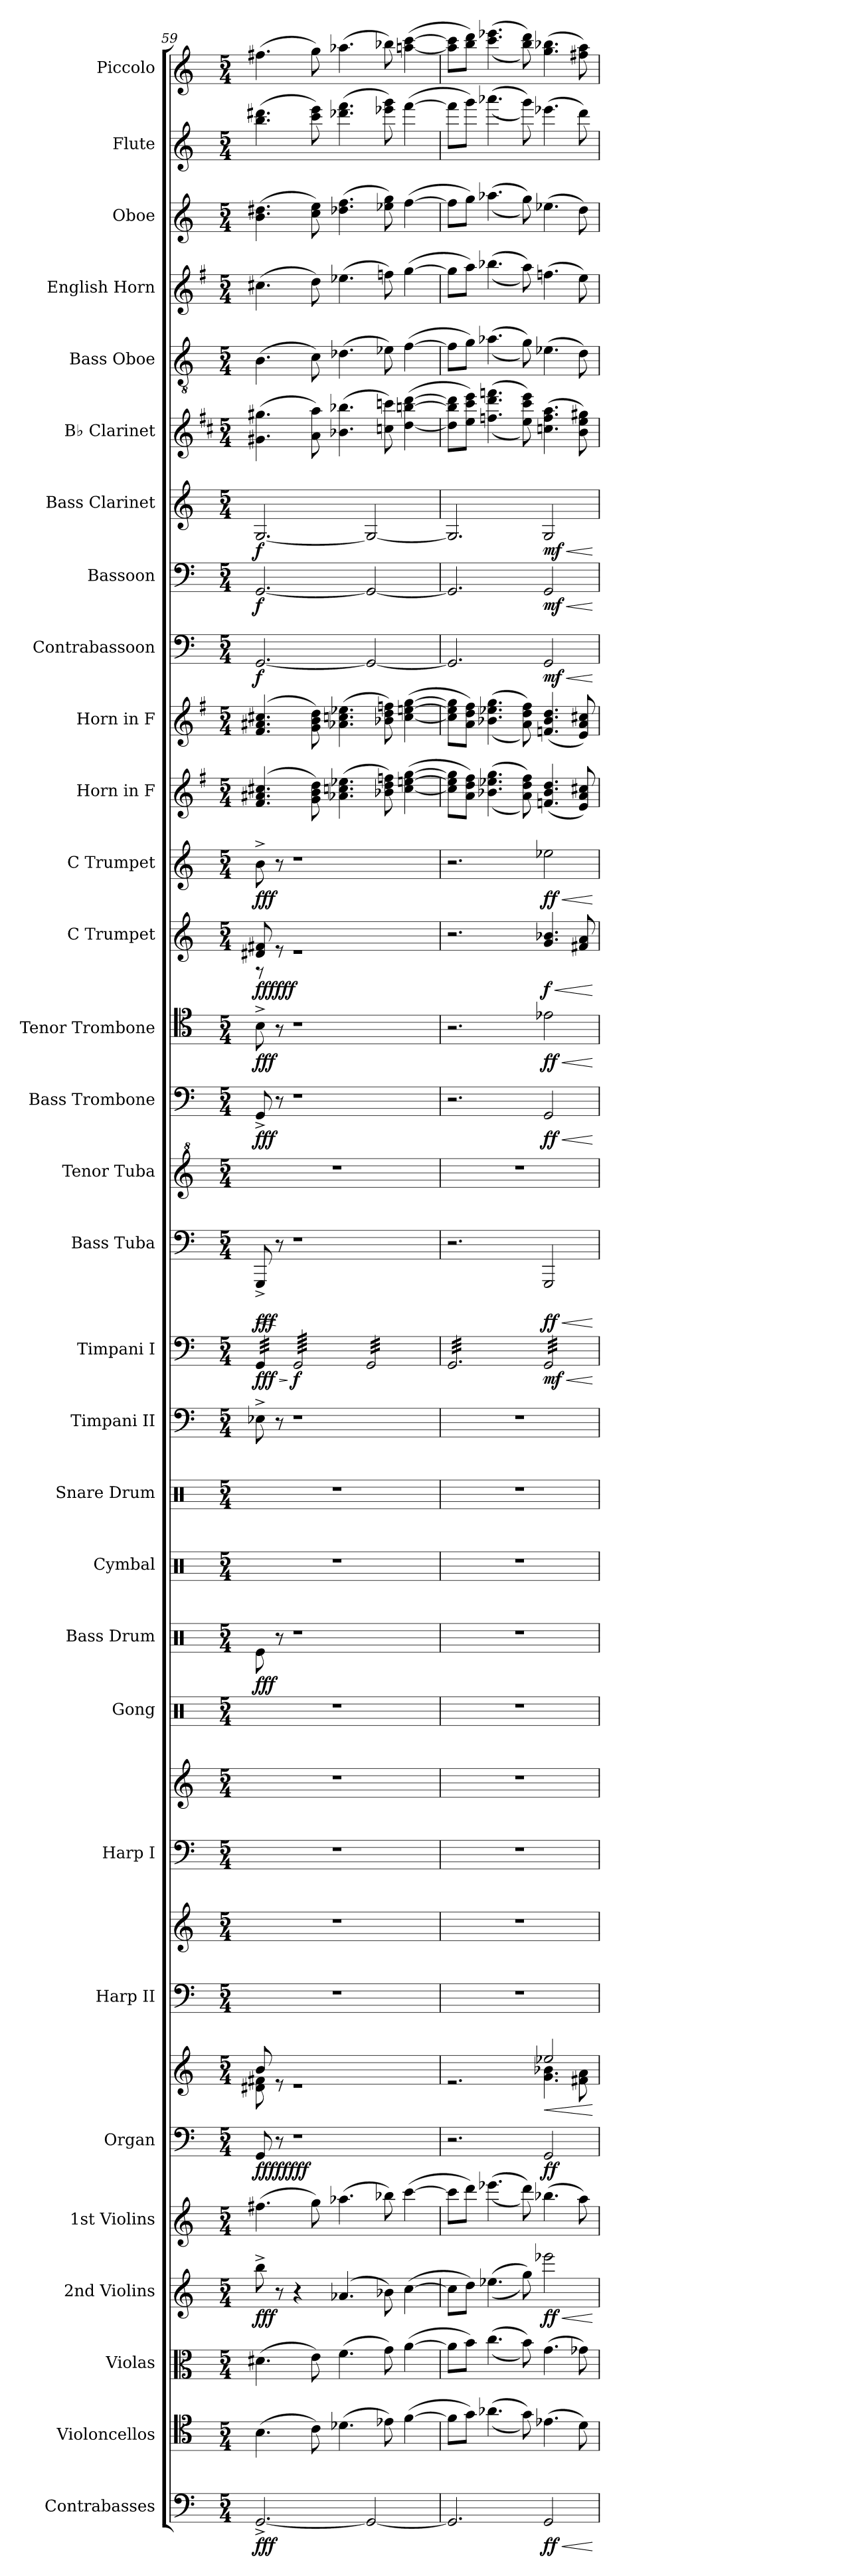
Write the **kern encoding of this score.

**kern	**dynam	**kern	**kern	**kern	**dynam	**kern	**kern	**kern	**dynam	**kern	**kern	**kern	**kern	**kern	**kern	**dynam	**kern	**kern	**kern	**kern	**dynam	**kern	**dynam	**kern	**kern	**dynam	**kern	**dynam	**kern	**dynam	**kern	**dynam	**kern	**kern	**kern	**dynam	**kern	**dynam	**kern	**dynam	**kern	**kern	**kern	**kern	**kern	**kern
*part31	*part31	*part30	*part29	*part28	*part28	*part27	*part26	*part26	*part26	*part25	*part25	*part24	*part24	*part23	*part22	*part22	*part21	*part20	*part19	*part18	*part18	*part17	*part17	*part16	*part15	*part15	*part14	*part14	*part13	*part13	*part12	*part12	*part11	*part10	*part9	*part9	*part8	*part8	*part7	*part7	*part6	*part5	*part4	*part3	*part2	*part1
*staff34	*staff34	*staff33	*staff32	*staff31	*staff31	*staff30	*staff29	*staff28	*staff28/29	*staff27	*staff26	*staff25	*staff24	*staff23	*staff22	*staff22	*staff21	*staff20	*staff19	*staff18	*staff18	*staff17	*staff17	*staff16	*staff15	*staff15	*staff14	*staff14	*staff13	*staff13	*staff12	*staff12	*staff11	*staff10	*staff9	*staff9	*staff8	*staff8	*staff7	*staff7	*staff6	*staff5	*staff4	*staff3	*staff2	*staff1
*I"Contrabasses	*	*I"Violoncellos	*I"Violas	*I"2nd Violins	*	*I"1st Violins	*I"Organ	*	*	*I"Harp II	*	*I"Harp I	*	*I"Gong	*I"Bass Drum	*	*I"Cymbal	*I"Snare Drum	*I"Timpani II	*I"Timpani I	*	*I"Bass Tuba	*	*I"Tenor Tuba	*I"Bass Trombone	*	*I"Tenor Trombone	*	*I"C Trumpet	*	*I"C Trumpet	*	*I"Horn in F	*I"Horn in F	*I"Contrabassoon	*	*I"Bassoon	*	*I"Bass Clarinet	*	*I"B♭ Clarinet	*I"Bass Oboe	*I"English Horn	*I"Oboe	*I"Flute	*I"Piccolo
*I'Cbs.	*	*I'Vcs.	*I'Vlas.	*I'Vlns.	*	*I'Vlns.	*I'Org.	*	*	*I'Hrp.	*	*I'Hrp.	*	*	*I'B. Dr.	*	*I'Cym.	*I'Sn. Dr.	*I'Timp.	*I'Timp.	*	*I'Tba.	*	*	*I'B. Tbn.	*	*I'T. Tbn.	*	*I'C Tpt.	*	*I'C Tpt.	*	*	*	*I'Cbsn.	*	*I'Bsn.	*	*I'B. Cl.	*	*I'B♭ Cl.	*	*I'E. Hn.	*I'Ob.	*I'Fl.	*I'Picc.
*clefF4	*	*clefC4	*clefC3	*clefG2	*	*clefG2	*clefF4	*clefG2	*	*clefF4	*clefG2	*clefF4	*clefG2	*clefX	*clefX	*	*clefX	*clefX	*clefF4	*clefF4	*	*clefF4	*	*clefG^2	*clefF4	*	*clefC4	*	*clefG2	*	*clefG2	*	*clefG2	*clefG2	*clefF4	*	*clefF4	*	*clefG2	*	*clefG2	*clefGv2	*clefG2	*clefG2	*clefG2	*clefG2
*ITrd7c12	*	*	*	*	*	*	*	*	*	*	*	*	*	*	*	*	*	*	*	*	*	*	*	*ITrd15c26	*	*	*	*	*	*	*	*	*ITrd4c7	*ITrd4c7	*ITrd7c12	*	*	*	*ITrd8c14	*	*ITrd1c2	*	*ITrd4c7	*	*	*ITrd-7c-12
*k[]	*	*k[]	*k[]	*k[]	*	*k[]	*k[]	*k[]	*	*k[]	*k[]	*k[]	*k[]	*k[]	*k[]	*	*k[]	*k[]	*k[]	*k[]	*	*k[]	*	*k[]	*k[]	*	*k[]	*	*k[]	*	*k[]	*	*k[]	*k[]	*k[]	*	*k[]	*	*k[]	*	*k[]	*k[]	*k[]	*k[]	*k[]	*k[]
*M5/4	*	*M5/4	*M5/4	*M5/4	*	*M5/4	*M5/4	*M5/4	*	*M5/4	*M5/4	*M5/4	*M5/4	*M5/4	*M5/4	*	*M5/4	*M5/4	*M5/4	*M5/4	*	*M5/4	*	*M5/4	*M5/4	*	*M5/4	*	*M5/4	*	*M5/4	*	*M5/4	*M5/4	*M5/4	*	*M5/4	*	*M5/4	*	*M5/4	*M5/4	*M5/4	*M5/4	*M5/4	*M5/4
=59	=59	=59	=59	=59	=59	=59	=59	=59	=59	=59	=59	=59	=59	=59	=59	=59	=59	=59	=59	=59	=59	=59	=59	=59	=59	=59	=59	=59	=59	=59	=59	=59	=59	=59	=59	=59	=59	=59	=59	=59	=59	=59	=59	=59	=59	=59
*	*	*	*	*	*	*	*	*^	*	*	*	*	*	*	*	*	*	*	*	*	*	*	*	*	*	*	*	*	*	*	*	*	*	*	*	*	*	*	*	*	*	*	*	*	*	*
!	!	!	!	!	!	!	!	!	!	!	!	!	!	!	!	!	!	!	!	!	!LO:TX:a:B:t=Instrument	!	!	!	!	!	!	!	!	!	!	!	!	!	!	!	!	!	!	!	!	!	!	!	!	!	!
!	!LO:DY:b	!	!	!	!LO:DY:b	!	!	!	!	!LO:DY:b=2	!	!	!	!	!	!	!	!	!	!	!	!LO:HP:b	!	!LO:HP:b	!	!	!	!	!	!	!	!	!	!	!	!	!	!	!	!	!	!	!	!	!	!	!
*	*	*	*	*	*	*	*	*	*	*	*	*	*	*	*	*	*	*	*	*	*	*	*	*	*	*	*	*	*	*^	*	*	*	*	*	*	*	*	*	*	*	*	*	*	*	*	*
!	!	!	!	!	!	!	!	!	!	!LO:DY:n=1:b	!	!	!	!	!	!	!	!	!	!	!	!	!	!	!	!	!	!	!	!	!	!	!	!	!	!	!	!	!	!	!	!	!	!	!	!	!	!
!	!	!	!	!	!	!	!	!	!	!LO:DY:n=2:b	!	!	!	!	!	!	!	!	!	!	!	!	!	!	!	!	!	!	!	!	!	!	!	!	!	!	!	!	!	!	!	!	!	!	!	!	!	!
!	!	!	!	!	!	!	!	!	!	!LO:DY:n=3:b	!	!	!	!	!	!	!LO:DY:b	!	!	!	!	!LO:DY:n=1:b	!	!LO:DY:n=1:b	!	!	!LO:DY:b	!	!LO:DY:b	!	!	!LO:DY:b	!	!	!	!	!	!	!	!	!	!	!	!	!	!	!	!
!	!	!	!	!	!	!	!	!	!	!	!	!	!	!	!	!	!	!	!	!	!	!	!	!	!	!	!	!	!	!	!	!LO:DY:n=1:b	!	!	!	!	!	!	!	!	!	!	!	!	!	!	!	!
!	!	!	!	!	!	!	!	!	!	!	!	!	!	!	!	!	!	!	!	!	!	!	!	!	!	!	!	!	!	!	!	!LO:DY:n=2:b	!	!LO:DY:b	!	!	!	!LO:DY:b	!	!LO:DY:b	!	!LO:DY:b	!	!	!	!	!	!
*	*	*	*	*	*	*	*	*	*	*	*	*	*	*	*	*	*	*	*	*	*tremolo	*	*	*	*	*	*	*	*	*	*	*	*	*	*	*	*	*	*	*	*	*	*	*	*	*	*	*
[2.GGG^/	fff	(4.B\	(4.d#X\	8bb^\	fff	(4.ff#X\	8GG/	8b/	8d#X\ 8f#X\	ff ff ff ff	4%5r	4%5r	4%5r	4%5r	4%5r	8Re\	fff	4%5r	4%5r	8E-X^\	32GG/LLL	> fff	8GGG^/	< fff	4%5r	8GG^/	fff	8B^\	fff	8d#X/ 8f#X/	8r	ff ff ff	8b^\	fff	(4.B/ 4.d#X/ 4.f#X/	(4.B/ 4.d#X/ 4.f#X/	[2.GGG/	f	[2.GG/	f	[2.GG/	f	(4.f#X\ 4.ff#X\	(4.B\	(4.f#X\	(4.b\ 4.dd#X\	(4.bb\ 4.ddd#X\	(4.fff#X\
.	.	.	.	.	.	.	.	.	.	.	.	.	.	.	.	.	.	.	.	.	32GG/	.	.	.	.	.	.	.	.	.	.	.	.	.	.	.	.	.	.	.	.	.	.	.	.	.	.	.
.	.	.	.	.	.	.	.	.	.	.	.	.	.	.	.	.	.	.	.	.	32GG/	.	.	.	.	.	.	.	.	.	.	.	.	.	.	.	.	.	.	.	.	.	.	.	.	.	.	.
.	.	.	.	.	.	.	.	.	.	.	.	.	.	.	.	.	.	.	.	.	32GG/	.	.	.	.	.	.	.	.	.	.	.	.	.	.	.	.	.	.	.	.	.	.	.	.	.	.	.
.	.	.	.	8r	.	.	8r	8re	1ryy	.	.	.	.	.	.	8r	.	.	.	8r	32GG/	.	8r	[	.	8r	.	8r	.	8re	1ryy	.	8r	.	.	.	.	.	.	.	.	.	.	.	.	.	.	.
.	.	.	.	.	.	.	.	.	.	.	.	.	.	.	.	.	.	.	.	.	32GG/	.	.	.	.	.	.	.	.	.	.	.	.	.	.	.	.	.	.	.	.	.	.	.	.	.	.	.
.	.	.	.	.	.	.	.	.	.	.	.	.	.	.	.	.	.	.	.	.	32GG/	.	.	.	.	.	.	.	.	.	.	.	.	.	.	.	.	.	.	.	.	.	.	.	.	.	.	.
.	.	.	.	.	.	.	.	.	.	.	.	.	.	.	.	.	.	.	.	.	32GG/JJJ	.	.	.	.	.	.	.	.	.	.	.	.	.	.	.	.	.	.	.	.	.	.	.	.	.	.	.
!	!	!	!	!	!	!	!	!	!	!	!	!	!	!	!	!	!	!	!	!	!	!LO:DY:n=2:b	!	!	!	!	!	!	!	!	!	!	!	!	!	!	!	!	!	!	!	!	!	!	!	!	!	!
.	.	.	.	4r	.	.	1r	1re	.	.	.	.	.	.	.	1r	.	.	.	1r	64GG/LLLL	] f	1r	.	.	1r	.	1r	.	1re	.	.	1r	.	.	.	.	.	.	.	.	.	.	.	.	.	.	.
.	.	.	.	.	.	.	.	.	.	.	.	.	.	.	.	.	.	.	.	.	64GG/	.	.	.	.	.	.	.	.	.	.	.	.	.	.	.	.	.	.	.	.	.	.	.	.	.	.	.
.	.	.	.	.	.	.	.	.	.	.	.	.	.	.	.	.	.	.	.	.	64GG/	.	.	.	.	.	.	.	.	.	.	.	.	.	.	.	.	.	.	.	.	.	.	.	.	.	.	.
.	.	.	.	.	.	.	.	.	.	.	.	.	.	.	.	.	.	.	.	.	64GG/	.	.	.	.	.	.	.	.	.	.	.	.	.	.	.	.	.	.	.	.	.	.	.	.	.	.	.
.	.	.	.	.	.	.	.	.	.	.	.	.	.	.	.	.	.	.	.	.	64GG/	.	.	.	.	.	.	.	.	.	.	.	.	.	.	.	.	.	.	.	.	.	.	.	.	.	.	.
.	.	.	.	.	.	.	.	.	.	.	.	.	.	.	.	.	.	.	.	.	64GG/	.	.	.	.	.	.	.	.	.	.	.	.	.	.	.	.	.	.	.	.	.	.	.	.	.	.	.
.	.	.	.	.	.	.	.	.	.	.	.	.	.	.	.	.	.	.	.	.	64GG/	.	.	.	.	.	.	.	.	.	.	.	.	.	.	.	.	.	.	.	.	.	.	.	.	.	.	.
.	.	.	.	.	.	.	.	.	.	.	.	.	.	.	.	.	.	.	.	.	64GG/	.	.	.	.	.	.	.	.	.	.	.	.	.	.	.	.	.	.	.	.	.	.	.	.	.	.	.
.	.	8c\)	8e\)	.	.	8gg\)	.	.	.	.	.	.	.	.	.	.	.	.	.	.	64GG/	.	.	.	.	.	.	.	.	.	.	.	.	.	8c\ 8e\ 8g\)	8c\ 8e\ 8g\)	.	.	.	.	.	.	8g\ 8gg\)	8c\)	8g\)	8cc\ 8ee\)	8ccc\ 8eee\)	8ggg\)
.	.	.	.	.	.	.	.	.	.	.	.	.	.	.	.	.	.	.	.	.	64GG/	.	.	.	.	.	.	.	.	.	.	.	.	.	.	.	.	.	.	.	.	.	.	.	.	.	.	.
.	.	.	.	.	.	.	.	.	.	.	.	.	.	.	.	.	.	.	.	.	64GG/	.	.	.	.	.	.	.	.	.	.	.	.	.	.	.	.	.	.	.	.	.	.	.	.	.	.	.
.	.	.	.	.	.	.	.	.	.	.	.	.	.	.	.	.	.	.	.	.	64GG/	.	.	.	.	.	.	.	.	.	.	.	.	.	.	.	.	.	.	.	.	.	.	.	.	.	.	.
.	.	.	.	.	.	.	.	.	.	.	.	.	.	.	.	.	.	.	.	.	64GG/	.	.	.	.	.	.	.	.	.	.	.	.	.	.	.	.	.	.	.	.	.	.	.	.	.	.	.
.	.	.	.	.	.	.	.	.	.	.	.	.	.	.	.	.	.	.	.	.	64GG/	.	.	.	.	.	.	.	.	.	.	.	.	.	.	.	.	.	.	.	.	.	.	.	.	.	.	.
.	.	.	.	.	.	.	.	.	.	.	.	.	.	.	.	.	.	.	.	.	64GG/	.	.	.	.	.	.	.	.	.	.	.	.	.	.	.	.	.	.	.	.	.	.	.	.	.	.	.
.	.	.	.	.	.	.	.	.	.	.	.	.	.	.	.	.	.	.	.	.	64GG/	.	.	.	.	.	.	.	.	.	.	.	.	.	.	.	.	.	.	.	.	.	.	.	.	.	.	.
.	.	(4.d-X\	(4.f\	(4.a-X/	.	(4.aa-X\	.	.	.	.	.	.	.	.	.	.	.	.	.	.	64GG/	.	.	.	.	.	.	.	.	.	.	.	.	.	(4.d-X\ 4.fn\ 4.a-X\	(4.d-X\ 4.fn\ 4.a-X\	.	.	.	.	.	.	(4.a-X\ 4.aa-X\	(4.d-X\	(4.a-X\	(4.dd-X\ 4.ff\	(4.ddd-X\ 4.fff\	(4.aaa-X\
.	.	.	.	.	.	.	.	.	.	.	.	.	.	.	.	.	.	.	.	.	64GG/	.	.	.	.	.	.	.	.	.	.	.	.	.	.	.	.	.	.	.	.	.	.	.	.	.	.	.
.	.	.	.	.	.	.	.	.	.	.	.	.	.	.	.	.	.	.	.	.	64GG/	.	.	.	.	.	.	.	.	.	.	.	.	.	.	.	.	.	.	.	.	.	.	.	.	.	.	.
.	.	.	.	.	.	.	.	.	.	.	.	.	.	.	.	.	.	.	.	.	64GG/	.	.	.	.	.	.	.	.	.	.	.	.	.	.	.	.	.	.	.	.	.	.	.	.	.	.	.
.	.	.	.	.	.	.	.	.	.	.	.	.	.	.	.	.	.	.	.	.	64GG/	.	.	.	.	.	.	.	.	.	.	.	.	.	.	.	.	.	.	.	.	.	.	.	.	.	.	.
.	.	.	.	.	.	.	.	.	.	.	.	.	.	.	.	.	.	.	.	.	64GG/	.	.	.	.	.	.	.	.	.	.	.	.	.	.	.	.	.	.	.	.	.	.	.	.	.	.	.
.	.	.	.	.	.	.	.	.	.	.	.	.	.	.	.	.	.	.	.	.	64GG/	.	.	.	.	.	.	.	.	.	.	.	.	.	.	.	.	.	.	.	.	.	.	.	.	.	.	.
.	.	.	.	.	.	.	.	.	.	.	.	.	.	.	.	.	.	.	.	.	64GG/	.	.	.	.	.	.	.	.	.	.	.	.	.	.	.	.	.	.	.	.	.	.	.	.	.	.	.
.	.	.	.	.	.	.	.	.	.	.	.	.	.	.	.	.	.	.	.	.	64GG/	.	.	.	.	.	.	.	.	.	.	.	.	.	.	.	.	.	.	.	.	.	.	.	.	.	.	.
.	.	.	.	.	.	.	.	.	.	.	.	.	.	.	.	.	.	.	.	.	64GG/	.	.	.	.	.	.	.	.	.	.	.	.	.	.	.	.	.	.	.	.	.	.	.	.	.	.	.
.	.	.	.	.	.	.	.	.	.	.	.	.	.	.	.	.	.	.	.	.	64GG/	.	.	.	.	.	.	.	.	.	.	.	.	.	.	.	.	.	.	.	.	.	.	.	.	.	.	.
.	.	.	.	.	.	.	.	.	.	.	.	.	.	.	.	.	.	.	.	.	64GG/	.	.	.	.	.	.	.	.	.	.	.	.	.	.	.	.	.	.	.	.	.	.	.	.	.	.	.
.	.	.	.	.	.	.	.	.	.	.	.	.	.	.	.	.	.	.	.	.	64GG/	.	.	.	.	.	.	.	.	.	.	.	.	.	.	.	.	.	.	.	.	.	.	.	.	.	.	.
.	.	.	.	.	.	.	.	.	.	.	.	.	.	.	.	.	.	.	.	.	64GG/	.	.	.	.	.	.	.	.	.	.	.	.	.	.	.	.	.	.	.	.	.	.	.	.	.	.	.
.	.	.	.	.	.	.	.	.	.	.	.	.	.	.	.	.	.	.	.	.	64GG/	.	.	.	.	.	.	.	.	.	.	.	.	.	.	.	.	.	.	.	.	.	.	.	.	.	.	.
.	.	.	.	.	.	.	.	.	.	.	.	.	.	.	.	.	.	.	.	.	64GG/JJJJ	.	.	.	.	.	.	.	.	.	.	.	.	.	.	.	.	.	.	.	.	.	.	.	.	.	.	.
2GGG/_	.	.	.	.	.	.	.	.	.	.	.	.	.	.	.	.	.	.	.	.	32GG/LLL	.	.	.	.	.	.	.	.	.	.	.	.	.	.	.	2GGG/_	.	2GG/_	.	2GG/_	.	.	.	.	.	.	.
.	.	.	.	.	.	.	.	.	.	.	.	.	.	.	.	.	.	.	.	.	32GG/	.	.	.	.	.	.	.	.	.	.	.	.	.	.	.	.	.	.	.	.	.	.	.	.	.	.	.
.	.	.	.	.	.	.	.	.	.	.	.	.	.	.	.	.	.	.	.	.	32GG/	.	.	.	.	.	.	.	.	.	.	.	.	.	.	.	.	.	.	.	.	.	.	.	.	.	.	.
.	.	.	.	.	.	.	.	.	.	.	.	.	.	.	.	.	.	.	.	.	32GG/	.	.	.	.	.	.	.	.	.	.	.	.	.	.	.	.	.	.	.	.	.	.	.	.	.	.	.
.	.	8e-X\)	8g\)	8b-X\)	.	8bb-X\)	.	.	.	.	.	.	.	.	.	.	.	.	.	.	32GG/	.	.	.	.	.	.	.	.	.	.	.	.	.	8e-X\ 8g\ 8b-X\)	8e-X\ 8g\ 8b-X\)	.	.	.	.	.	.	8b-X\ 8bb-X\)	8e-X\)	8b-X\)	8ee-X\ 8gg\)	8eee-X\ 8ggg\)	8bbb-X\)
.	.	.	.	.	.	.	.	.	.	.	.	.	.	.	.	.	.	.	.	.	32GG/	.	.	.	.	.	.	.	.	.	.	.	.	.	.	.	.	.	.	.	.	.	.	.	.	.	.	.
.	.	.	.	.	.	.	.	.	.	.	.	.	.	.	.	.	.	.	.	.	32GG/	.	.	.	.	.	.	.	.	.	.	.	.	.	.	.	.	.	.	.	.	.	.	.	.	.	.	.
.	.	.	.	.	.	.	.	.	.	.	.	.	.	.	.	.	.	.	.	.	32GG/	.	.	.	.	.	.	.	.	.	.	.	.	.	.	.	.	.	.	.	.	.	.	.	.	.	.	.
.	.	([4f\	([4a\	([4cc\	.	([4ccc\	.	.	.	.	.	.	.	.	.	.	.	.	.	.	32GG/	.	.	.	.	.	.	.	.	.	.	.	.	.	([4f\ [4an\ [4cc\	([4f\ [4an\ [4cc\	.	.	.	.	.	.	([4cc\ [4aan\ [4ccc\	([4f\	([4cc\	([4ff\	([4fff\	([4aaan\ [4cccc\
.	.	.	.	.	.	.	.	.	.	.	.	.	.	.	.	.	.	.	.	.	32GG/	.	.	.	.	.	.	.	.	.	.	.	.	.	.	.	.	.	.	.	.	.	.	.	.	.	.	.
.	.	.	.	.	.	.	.	.	.	.	.	.	.	.	.	.	.	.	.	.	32GG/	.	.	.	.	.	.	.	.	.	.	.	.	.	.	.	.	.	.	.	.	.	.	.	.	.	.	.
.	.	.	.	.	.	.	.	.	.	.	.	.	.	.	.	.	.	.	.	.	32GG/	.	.	.	.	.	.	.	.	.	.	.	.	.	.	.	.	.	.	.	.	.	.	.	.	.	.	.
.	.	.	.	.	.	.	.	.	8ryy	.	.	.	.	.	.	.	.	.	.	.	32GG/	.	.	.	.	.	.	.	.	.	8ryy	.	.	.	.	.	.	.	.	.	.	.	.	.	.	.	.	.
.	.	.	.	.	.	.	.	.	.	.	.	.	.	.	.	.	.	.	.	.	32GG/	.	.	.	.	.	.	.	.	.	.	.	.	.	.	.	.	.	.	.	.	.	.	.	.	.	.	.
.	.	.	.	.	.	.	.	.	.	.	.	.	.	.	.	.	.	.	.	.	32GG/	.	.	.	.	.	.	.	.	.	.	.	.	.	.	.	.	.	.	.	.	.	.	.	.	.	.	.
.	.	.	.	.	.	.	.	.	.	.	.	.	.	.	.	.	.	.	.	.	32GG/JJJ	.	.	.	.	.	.	.	.	.	.	.	.	.	.	.	.	.	.	.	.	.	.	.	.	.	.	.
*	*	*	*	*	*	*	*	*	*	*	*	*	*	*	*	*	*	*	*	*	*	*	*	*	*	*	*	*	*	*v	*v	*	*	*	*	*	*	*	*	*	*	*	*	*	*	*	*	*
!!LO:PB:g=z
=60	=60	=60	=60	=60	=60	=60	=60	=60	=60	=60	=60	=60	=60	=60	=60	=60	=60	=60	=60	=60	=60	=60	=60	=60	=60	=60	=60	=60	=60	=60	=60	=60	=60	=60	=60	=60	=60	=60	=60	=60	=60	=60	=60	=60	=60	=60	=60
2.GGG/]	.	8f\L]	8a\L]	8cc\L]	.	8ccc\L]	2.r	2.re	2.ryy	.	4%5r	4%5r	4%5r	4%5r	4%5r	4%5r	.	4%5r	4%5r	4%5r	32GG/LLL	.	2.r	.	4%5r	2.r	.	2.r	.	2.r	.	2.r	.	8f\] 8a\] 8cc\]L	8f\] 8a\] 8cc\]L	2.GGG/]	.	2.GG/]	.	2.GG/]	.	8cc\] 8aa\] 8ccc\]L	8f\L]	8cc\L]	8ff\L]	8fff\L]	8aaa\] 8cccc\]L
.	.	.	.	.	.	.	.	.	.	.	.	.	.	.	.	.	.	.	.	.	32GG/	.	.	.	.	.	.	.	.	.	.	.	.	.	.	.	.	.	.	.	.	.	.	.	.	.	.
.	.	.	.	.	.	.	.	.	.	.	.	.	.	.	.	.	.	.	.	.	32GG/	.	.	.	.	.	.	.	.	.	.	.	.	.	.	.	.	.	.	.	.	.	.	.	.	.	.
.	.	.	.	.	.	.	.	.	.	.	.	.	.	.	.	.	.	.	.	.	32GG/	.	.	.	.	.	.	.	.	.	.	.	.	.	.	.	.	.	.	.	.	.	.	.	.	.	.
.	.	8g\J)	8b\J)	8dd\J)	.	8ddd\J)	.	.	.	.	.	.	.	.	.	.	.	.	.	.	32GG/	.	.	.	.	.	.	.	.	.	.	.	.	8d\ 8g\ 8b\J)	8d\ 8g\ 8b\J)	.	.	.	.	.	.	8dd\ 8bb\ 8ddd\J)	8g\J)	8dd\J)	8gg\J)	8ggg\J)	8bbb\ 8dddd\J)
.	.	.	.	.	.	.	.	.	.	.	.	.	.	.	.	.	.	.	.	.	32GG/	.	.	.	.	.	.	.	.	.	.	.	.	.	.	.	.	.	.	.	.	.	.	.	.	.	.
.	.	.	.	.	.	.	.	.	.	.	.	.	.	.	.	.	.	.	.	.	32GG/	.	.	.	.	.	.	.	.	.	.	.	.	.	.	.	.	.	.	.	.	.	.	.	.	.	.
.	.	.	.	.	.	.	.	.	.	.	.	.	.	.	.	.	.	.	.	.	32GG/	.	.	.	.	.	.	.	.	.	.	.	.	.	.	.	.	.	.	.	.	.	.	.	.	.	.
.	.	((4.a-X\	((4.cc\	((4.ee-X\	.	((4.eee-X\	.	.	.	.	.	.	.	.	.	.	.	.	.	.	32GG/	.	.	.	.	.	.	.	.	.	.	.	.	((4.e-X\ 4.a-X\ 4.cc\	((4.e-X\ 4.a-X\ 4.cc\	.	.	.	.	.	.	((4.ee-X\ 4.ccc\ 4.eee-X\	((4.a-X\	((4.ee-X\	((4.aa-X\	((4.aaa-X\	((4.cccc\ 4.eeee-X\
.	.	.	.	.	.	.	.	.	.	.	.	.	.	.	.	.	.	.	.	.	32GG/	.	.	.	.	.	.	.	.	.	.	.	.	.	.	.	.	.	.	.	.	.	.	.	.	.	.
.	.	.	.	.	.	.	.	.	.	.	.	.	.	.	.	.	.	.	.	.	32GG/	.	.	.	.	.	.	.	.	.	.	.	.	.	.	.	.	.	.	.	.	.	.	.	.	.	.
.	.	.	.	.	.	.	.	.	.	.	.	.	.	.	.	.	.	.	.	.	32GG/	.	.	.	.	.	.	.	.	.	.	.	.	.	.	.	.	.	.	.	.	.	.	.	.	.	.
.	.	.	.	.	.	.	.	.	.	.	.	.	.	.	.	.	.	.	.	.	32GG/	.	.	.	.	.	.	.	.	.	.	.	.	.	.	.	.	.	.	.	.	.	.	.	.	.	.
.	.	.	.	.	.	.	.	.	.	.	.	.	.	.	.	.	.	.	.	.	32GG/	.	.	.	.	.	.	.	.	.	.	.	.	.	.	.	.	.	.	.	.	.	.	.	.	.	.
.	.	.	.	.	.	.	.	.	.	.	.	.	.	.	.	.	.	.	.	.	32GG/	.	.	.	.	.	.	.	.	.	.	.	.	.	.	.	.	.	.	.	.	.	.	.	.	.	.
.	.	.	.	.	.	.	.	.	.	.	.	.	.	.	.	.	.	.	.	.	32GG/	.	.	.	.	.	.	.	.	.	.	.	.	.	.	.	.	.	.	.	.	.	.	.	.	.	.
.	.	.	.	.	.	.	.	.	.	.	.	.	.	.	.	.	.	.	.	.	32GG/	.	.	.	.	.	.	.	.	.	.	.	.	.	.	.	.	.	.	.	.	.	.	.	.	.	.
.	.	.	.	.	.	.	.	.	.	.	.	.	.	.	.	.	.	.	.	.	32GG/	.	.	.	.	.	.	.	.	.	.	.	.	.	.	.	.	.	.	.	.	.	.	.	.	.	.
.	.	.	.	.	.	.	.	.	.	.	.	.	.	.	.	.	.	.	.	.	32GG/	.	.	.	.	.	.	.	.	.	.	.	.	.	.	.	.	.	.	.	.	.	.	.	.	.	.
.	.	.	.	.	.	.	.	.	.	.	.	.	.	.	.	.	.	.	.	.	32GG/	.	.	.	.	.	.	.	.	.	.	.	.	.	.	.	.	.	.	.	.	.	.	.	.	.	.
.	.	8g\))	8b\))	8gg\))	.	8ddd\))	.	.	.	.	.	.	.	.	.	.	.	.	.	.	32GG/	.	.	.	.	.	.	.	.	.	.	.	.	8d\ 8g\ 8b\))	8d\ 8g\ 8b\))	.	.	.	.	.	.	8dd\ 8bb\ 8ddd\))	8g\))	8dd\))	8gg\))	8ggg\))	8bbb\ 8dddd\))
.	.	.	.	.	.	.	.	.	.	.	.	.	.	.	.	.	.	.	.	.	32GG/	.	.	.	.	.	.	.	.	.	.	.	.	.	.	.	.	.	.	.	.	.	.	.	.	.	.
.	.	.	.	.	.	.	.	.	.	.	.	.	.	.	.	.	.	.	.	.	32GG/	.	.	.	.	.	.	.	.	.	.	.	.	.	.	.	.	.	.	.	.	.	.	.	.	.	.
.	.	.	.	.	.	.	.	.	.	.	.	.	.	.	.	.	.	.	.	.	32GG/JJJ	.	.	.	.	.	.	.	.	.	.	.	.	.	.	.	.	.	.	.	.	.	.	.	.	.	.
!	!LO:HP:b	!	!	!	!LO:HP:b	!	!	!	!	!LO:HP:b	!	!	!	!	!	!	!	!	!	!	!	!LO:HP:b	!	!LO:HP:b	!	!	!LO:HP:b	!	!LO:HP:b	!	!LO:HP:b	!	!LO:HP:b	!	!	!	!LO:HP:b	!	!LO:HP:b	!	!LO:HP:b	!	!	!	!	!	!
!	!LO:DY:n=1:b	!	!	!	!LO:DY:n=1:b	!	!	!	!	!LO:DY:n=1:b=2	!	!	!	!	!	!	!	!	!	!	!	!	!	!	!	!	!	!	!	!	!	!	!	!	!	!	!	!	!	!	!	!	!	!	!	!	!
!	!	!	!	!	!	!	!	!	!	!LO:DY:n=2:b	!	!	!	!	!	!	!	!	!	!	!	!LO:DY:n=1:b	!	!LO:DY:n=1:b	!	!	!LO:DY:n=1:b	!	!LO:DY:n=1:b	!	!LO:DY:n=1:b	!	!LO:DY:n=1:b	!	!	!	!LO:DY:n=1:b	!	!LO:DY:n=1:b	!	!LO:DY:n=1:b	!	!	!	!	!	!
2GGG/	< ff	(4.e-X\	(4.g\	2eee-X\	< ff	(4.bb-X\	2GG/	2ee-X/	4.g\ 4.b-X\	< f f	.	.	.	.	.	.	.	.	.	.	32GG/LLL	< mf	2GGG/	< ff	.	2GG/	< ff	2e-X\	< ff	4.g/ 4.b-X/	< f	2ee-X\	< ff	(4.B-X/ 4.e-/ 4.g/	(4.B-X/ 4.e-/ 4.g/	2GGG/	< mf	2GG/	< mf	2GG/	< mf	(4.b-X\ 4.ee-\ 4.gg\	(4.e-X\	(4.b-X\	(4.ee-X\	(4.eee-X\	(4.ggg\ 4.bbb-X\
.	.	.	.	.	.	.	.	.	.	.	.	.	.	.	.	.	.	.	.	.	32GG/	.	.	.	.	.	.	.	.	.	.	.	.	.	.	.	.	.	.	.	.	.	.	.	.	.	.
.	.	.	.	.	.	.	.	.	.	.	.	.	.	.	.	.	.	.	.	.	32GG/	.	.	.	.	.	.	.	.	.	.	.	.	.	.	.	.	.	.	.	.	.	.	.	.	.	.
.	.	.	.	.	.	.	.	.	.	.	.	.	.	.	.	.	.	.	.	.	32GG/	.	.	.	.	.	.	.	.	.	.	.	.	.	.	.	.	.	.	.	.	.	.	.	.	.	.
.	.	.	.	.	.	.	.	.	.	.	.	.	.	.	.	.	.	.	.	.	32GG/	.	.	.	.	.	.	.	.	.	.	.	.	.	.	.	.	.	.	.	.	.	.	.	.	.	.
.	.	.	.	.	.	.	.	.	.	.	.	.	.	.	.	.	.	.	.	.	32GG/	.	.	.	.	.	.	.	.	.	.	.	.	.	.	.	.	.	.	.	.	.	.	.	.	.	.
.	.	.	.	.	.	.	.	.	.	.	.	.	.	.	.	.	.	.	.	.	32GG/	.	.	.	.	.	.	.	.	.	.	.	.	.	.	.	.	.	.	.	.	.	.	.	.	.	.
.	.	.	.	.	.	.	.	.	.	.	.	.	.	.	.	.	.	.	.	.	32GG/	.	.	.	.	.	.	.	.	.	.	.	.	.	.	.	.	.	.	.	.	.	.	.	.	.	.
.	.	.	.	.	.	.	.	.	.	.	.	.	.	.	.	.	.	.	.	.	32GG/	.	.	.	.	.	.	.	.	.	.	.	.	.	.	.	.	.	.	.	.	.	.	.	.	.	.
.	.	.	.	.	.	.	.	.	.	.	.	.	.	.	.	.	.	.	.	.	32GG/	.	.	.	.	.	.	.	.	.	.	.	.	.	.	.	.	.	.	.	.	.	.	.	.	.	.
.	.	.	.	.	.	.	.	.	.	.	.	.	.	.	.	.	.	.	.	.	32GG/	.	.	.	.	.	.	.	.	.	.	.	.	.	.	.	.	.	.	.	.	.	.	.	.	.	.
.	.	.	.	.	.	.	.	.	.	.	.	.	.	.	.	.	.	.	.	.	32GG/	.	.	.	.	.	.	.	.	.	.	.	.	.	.	.	.	.	.	.	.	.	.	.	.	.	.
.	.	8d\)	8g-X\)	.	.	8aa\)	.	.	8f#X\ 8a\	.	.	.	.	.	.	.	.	.	.	.	32GG/	.	.	.	.	.	.	.	.	8f#X/ 8a/	.	.	.	8A/ 8d/ 8f#X/)	8A/ 8d/ 8f#X/)	.	.	.	.	.	.	8a\ 8dd\ 8ff#X\)	8d\)	8a\)	8dd\)	8ddd\)	8fff#X\ 8aaa\)
.	.	.	.	.	.	.	.	.	.	.	.	.	.	.	.	.	.	.	.	.	32GG/	.	.	.	.	.	.	.	.	.	.	.	.	.	.	.	.	.	.	.	.	.	.	.	.	.	.
.	.	.	.	.	.	.	.	.	.	.	.	.	.	.	.	.	.	.	.	.	32GG/	.	.	.	.	.	.	.	.	.	.	.	.	.	.	.	.	.	.	.	.	.	.	.	.	.	.
.	.	.	.	.	.	.	.	.	.	.	.	.	.	.	.	.	.	.	.	.	32GG/JJJ	.	.	.	.	.	.	.	.	.	.	.	.	.	.	.	.	.	.	.	.	.	.	.	.	.	.
*	*	*	*	*	*	*	*	*	*	*	*	*	*	*	*	*	*	*	*	*	*Xtremolo	*	*	*	*	*	*	*	*	*	*	*	*	*	*	*	*	*	*	*	*	*	*	*	*	*	*
*	*	*	*	*	*	*	*	*v	*v	*	*	*	*	*	*	*	*	*	*	*	*	*	*	*	*	*	*	*	*	*	*	*	*	*	*	*	*	*	*	*	*	*	*	*	*	*	*
.	[	.	.	.	[	.	.	.	[	.	.	.	.	.	.	.	.	.	.	.	[	.	[	.	.	[	.	[	.	[	.	[	.	.	.	[	.	[	.	[	.	.	.	.	.	.
=	=	=	=	=	=	=	=	=	=	=	=	=	=	=	=	=	=	=	=	=	=	=	=	=	=	=	=	=	=	=	=	=	=	=	=	=	=	=	=	=	=	=	=	=	=	=
*-	*-	*-	*-	*-	*-	*-	*-	*-	*-	*-	*-	*-	*-	*-	*-	*-	*-	*-	*-	*-	*-	*-	*-	*-	*-	*-	*-	*-	*-	*-	*-	*-	*-	*-	*-	*-	*-	*-	*-	*-	*-	*-	*-	*-	*-	*-
